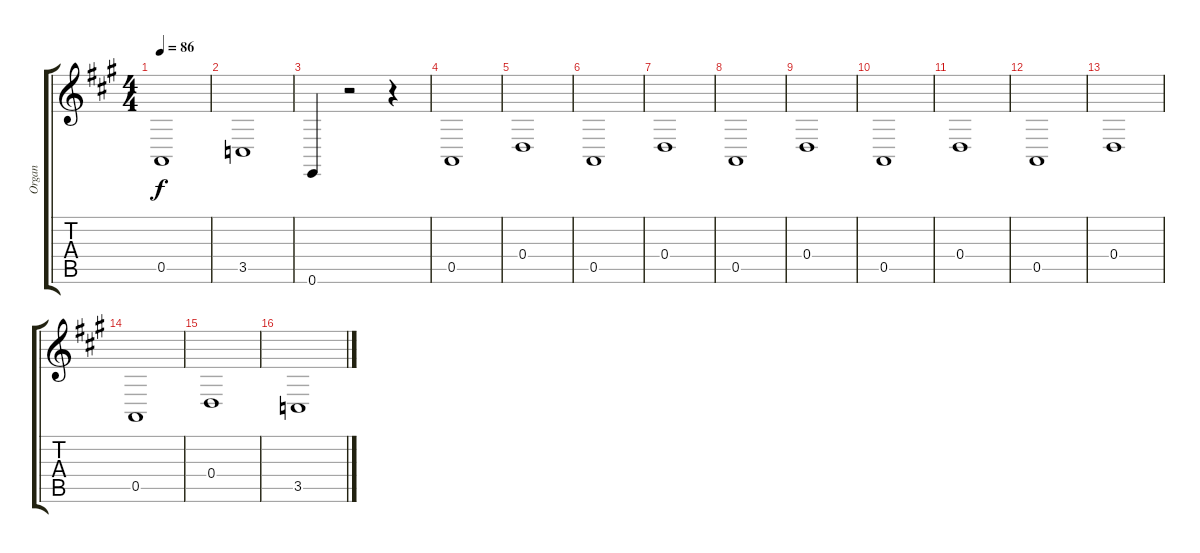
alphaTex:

\track ("Organ" "Organ") {instrument drawbarorgan}
\staff {score tabs}
\tuning (E4 B3 G3 D3 A2 E2) {hide}
\ts (4 4)
\tempo 86
\clef g2
\ks a
0.5{t}.1{dy f} |
3.5.1 |
0.6.4 r.2 r.4 |
0.5.1 |
0.4.1 |
0.5.1 |
0.4.1 |
0.5.1 |
0.4.1 |
0.5.1 |
0.4.1 |
0.5.1 |
0.4.1 |
0.5.1 |
0.4.1 |
3.5.1
